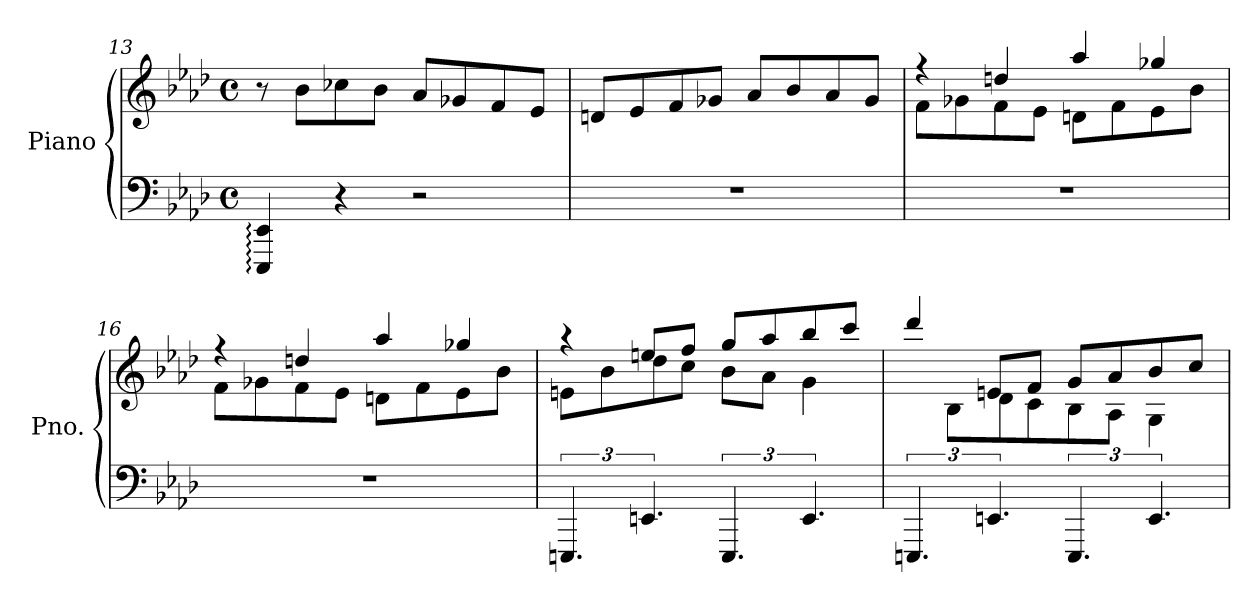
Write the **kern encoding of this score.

**kern	**kern
*part1	*part1
*staff2	*staff1
*I"Piano	*
*I'Pno.	*
!!LO:LB:g=z
*clefF4	*clefG2
*k[b-e-a-d-]	*k[b-e-a-d-]
*M4/4	*M4/4
*met(c)	*met(c)
=13	=13
4EEE-/: 4EE-/:	8r
.	8b-\L
4r	8cc-X\
.	8b-\J
2r	8a-/L
.	8g-X/
.	8f/
.	8e-/J
=14	=14
1r	8dn/L
.	8e-/
.	8f/
.	8g-X/J
.	8a-/L
.	8b-/
.	8a-/
.	8g-/J
=15	=15
*	*^
1r	4r	8f\L
.	.	8g-X\
.	4ddn/	8f\
.	.	8e-\J
.	4aa-/	8dn\L
.	.	8f\
.	4gg-X/	8e-\
.	.	8b-\J
=16	=16	=16
1r	4r	8f\L
.	.	8g-X\
.	4ddn/	8f\
.	.	8e-\J
.	4aa-/	8dn\L
.	.	8f\
.	4gg-X/	8e-\
.	.	8b-\J
=17	=17	=17
6.EEEn/	4r	8en\L
.	.	8b-\
6.EEn/	8een/L	8dd-\
.	8ff/J	8cc\J
6.EEE/	8gg/L	8b-\L
.	8aa-/	8a-\J
6.EE/	8bb-/	4g\
.	8ccc/J	.
!!LO:LB:g=z	!!
=18	=18	=18
6.EEEn/	4ddd-/	8ryy
.	.	8B-\L
6.EEn/	8en/L	8d-\
.	8f/J	8c\
6.EEE/	8g/L	8B-\
.	8a-/	8A-\J
6.EE/	8b-/	4G\
.	8cc/J	.
*	*v	*v
=	=
*-	*-
